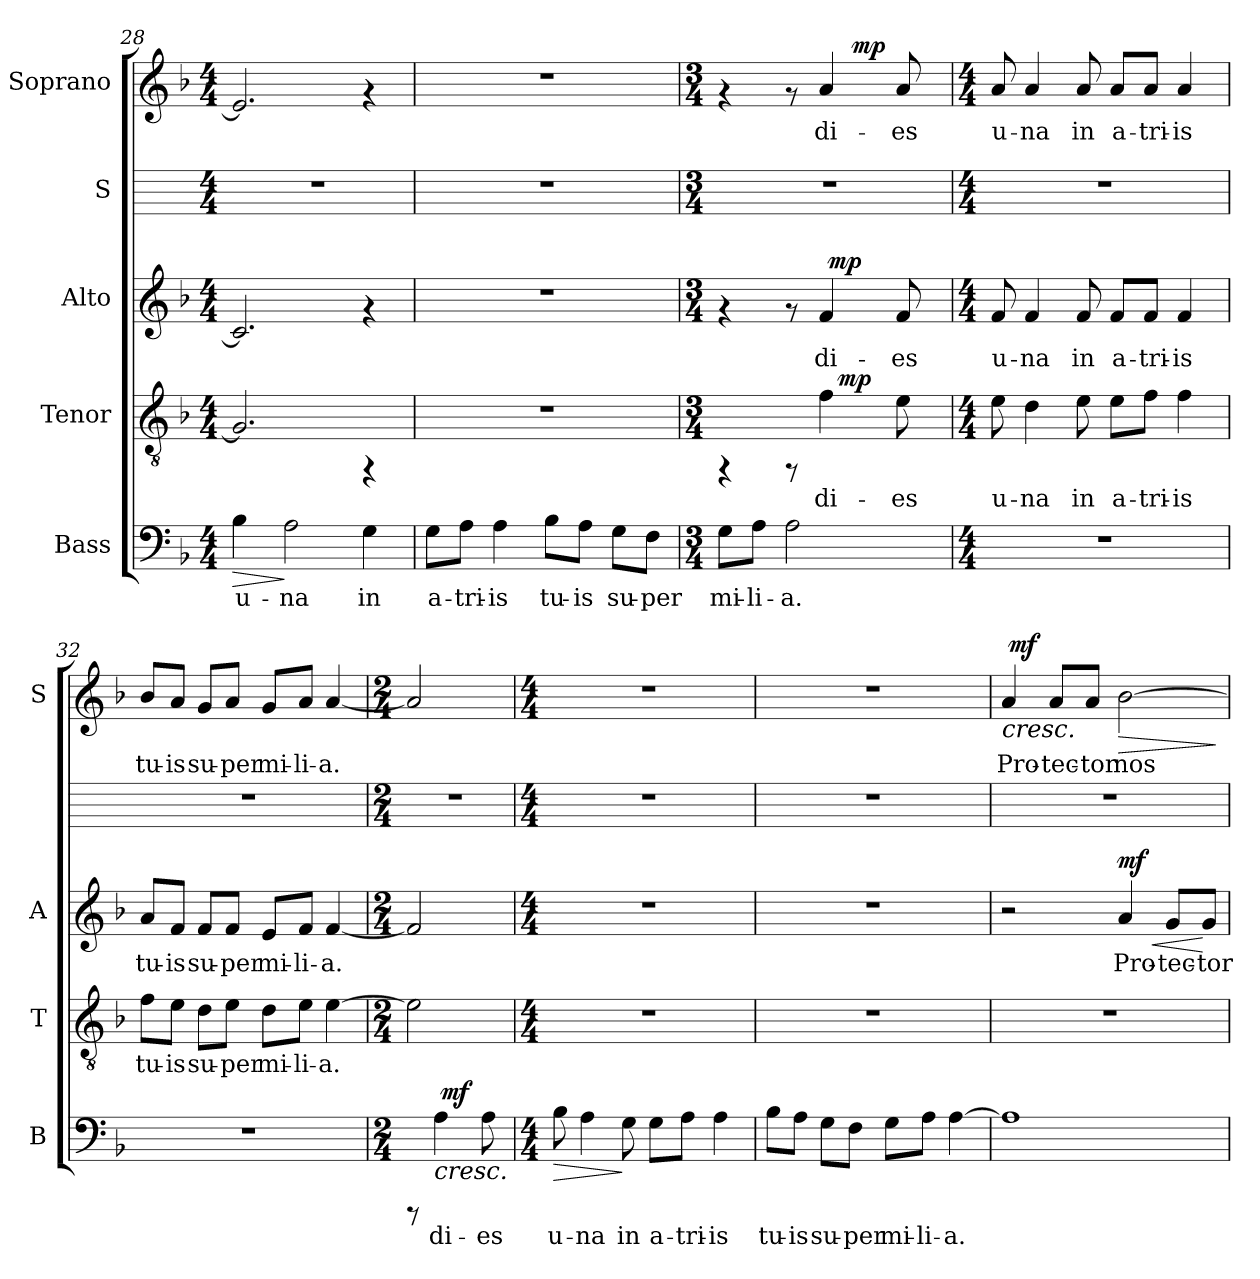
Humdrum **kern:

**kern	**text	**dynam	**kern	**text	**dynam	**kern	**text	**dynam	**kern	**kern	**text	**dynam
*part5	*part5	*part5	*part4	*part4	*part4	*part3	*part3	*part3	*part2	*part1	*part1	*part1
*staff5	*staff5	*staff5	*staff4	*staff4	*staff4	*staff3	*staff3	*staff3	*staff2	*staff1	*staff1	*staff1
*I"Bass	*	*	*I"Tenor	*	*	*I"Alto	*	*	*I"S	*I"Soprano	*	*
*I'B	*	*	*I'T	*	*	*I'A	*	*	*	*I'S	*	*
*clefF4	*	*	*clefGv2	*	*	*clefG2	*	*	*	*clefG2	*	*
*k[b-]	*	*	*k[b-]	*	*	*k[b-]	*	*	*k[]	*k[b-]	*	*
*F:	*	*	*F:	*	*	*F:	*	*	*C:	*F:	*	*
*M4/4	*	*	*M4/4	*	*	*M4/4	*	*	*M4/4	*M4/4	*	*
=28	=28	=28	=28	=28	=28	=28	=28	=28	=28	=28	=28	=28
!	!LO:LY:b	!LO:HP:b	!	!LO:LY:b:cj	!	!	!LO:LY:b:cj	!	!	!	!LO:LY:b:cj	!
4B-\	u-	>	2.G/]	.	.	2.c/]	.	.	1r	2.e/]	.	.
!	!LO:LY:b	!	!	!	!	!	!	!	!	!	!	!
2A\	-na	]	.	.	.	.	.	.	.	.	.	.
!	!LO:LY:b	!	!	!	!	!	!	!	!	!	!	!
4G\	in	.	4rFF	.	.	4rf	.	.	.	4rf	.	.
=29	=29	=29	=29	=29	=29	=29	=29	=29	=29	=29	=29	=29
!	!LO:LY:b	!	!	!	!	!	!	!	!	!	!	!
8G\L	a-	.	1r	.	.	1r	.	.	1r	1r	.	.
!	!LO:LY:b	!	!	!	!	!	!	!	!	!	!	!
8A\J	-tri-	.	.	.	.	.	.	.	.	.	.	.
!	!LO:LY:b	!	!	!	!	!	!	!	!	!	!	!
4A\	-is	.	.	.	.	.	.	.	.	.	.	.
!	!LO:LY:b	!	!	!	!	!	!	!	!	!	!	!
8B-\L	tu-	.	.	.	.	.	.	.	.	.	.	.
!	!LO:LY:b	!	!	!	!	!	!	!	!	!	!	!
8A\J	-is	.	.	.	.	.	.	.	.	.	.	.
!	!LO:LY:b	!	!	!	!	!	!	!	!	!	!	!
8G\L	su-	.	.	.	.	.	.	.	.	.	.	.
!	!LO:LY:b	!	!	!	!	!	!	!	!	!	!	!
8F\J	-per	.	.	.	.	.	.	.	.	.	.	.
!!LO:LB:g=z
=30	=30	=30	=30	=30	=30	=30	=30	=30	=30	=30	=30	=30
*M3/4	*	*	*M3/4	*	*	*M3/4	*	*	*M3/4	*M3/4	*	*
!	!LO:LY:b	!	!	!	!	!	!	!	!	!	!	!
*	*	*	*^	*	*	*^	*	*	*	*^	*	*
8G\L	mi-	.	4rFF	4ryy	.	.	4rf	4ryy	.	.	2.r	4rf	4..ryy	.	.
!	!LO:LY:b	!	!	!	!	!	!	!	!	!	!	!	!	!	!
8A\J	-li-	.	.	.	.	.	.	.	.	.	.	.	.	.	.
!	!LO:LY:b	!	!	!	!	!	!	!	!	!	!	!	!	!	!
2A\	-a.	.	8rFF	8ryy	.	.	8rf	8ryy	.	.	.	8rf	.	.	.
!	!	!	!	!	!LO:LY:b:cj	!	!	!	!LO:LY:b:cj	!	!	!	!	!LO:LY:b:cj	!
.	.	.	4f\	32ryy	di-	.	4f/	64ryy	di-	.	.	4a/	.	di-	.
!	!	!	!	!	!	!	!	!	!	!LO:DY:a	!	!	!	!	!
.	.	.	.	.	.	.	.	4ryy	.	mp	.	.	.	.	.
!	!	!	!	!	!	!LO:DY:a	!	!	!	!	!	!	!	!	!
.	.	.	.	4ryy	.	mp	.	.	.	.	.	.	.	.	.
!	!	!	!	!	!	!	!	!	!	!	!	!	!	!	!LO:DY:a
.	.	.	.	.	.	.	.	.	.	.	.	.	4ryy	.	mp
!	!	!	!	!	!LO:LY:b:cj	!	!	!	!LO:LY:b:cj	!	!	!	!	!LO:LY:b:cj	!
.	.	.	8e\	.	-es	.	8f/	.	-es	.	.	8a/	.	-es	.
.	.	.	.	.	.	.	.	16..ryy	.	.	.	.	.	.	.
.	.	.	.	16.ryy	.	.	.	.	.	.	.	.	.	.	.
.	.	.	.	.	.	.	.	.	.	.	.	.	16ryy	.	.
*	*	*	*v	*v	*	*	*	*	*	*	*	*v	*v	*	*
*	*	*	*	*	*	*v	*v	*	*	*	*	*	*
=31	=31	=31	=31	=31	=31	=31	=31	=31	=31	=31	=31	=31
*M4/4	*	*	*M4/4	*	*	*M4/4	*	*	*M4/4	*M4/4	*	*
*	*	*	*^	*	*	*^	*	*	*	*^	*	*
!	!	!	!	!	!LO:LY:b:cj	!	!	!	!LO:LY:b:cj	!	!	!	!	!LO:LY:b:cj	!
*	*	*	*v	*v	*	*	*	*	*	*	*	*v	*v	*	*
*	*	*	*	*	*	*v	*v	*	*	*	*	*	*
1r	.	.	8e\	u-	.	8f/	u-	.	1r	8a/	u-	.
!	!	!	!	!LO:LY:b:cj	!	!	!LO:LY:b:cj	!	!	!	!LO:LY:b:cj	!
.	.	.	4d\	-na	.	4f/	-na	.	.	4a/	-na	.
!	!	!	!	!LO:LY:b:cj	!	!	!LO:LY:b:cj	!	!	!	!LO:LY:b:cj	!
.	.	.	8e\	in	.	8f/	in	.	.	8a/	in	.
!	!	!	!	!LO:LY:b:cj	!	!	!LO:LY:b:cj	!	!	!	!LO:LY:b:cj	!
.	.	.	8e\L	a-	.	8f/L	a-	.	.	8a/L	a-	.
!	!	!	!	!LO:LY:b:cj	!	!	!LO:LY:b:cj	!	!	!	!LO:LY:b:cj	!
.	.	.	8f\J	-tri-	.	8f/J	-tri-	.	.	8a/J	-tri-	.
!	!	!	!	!LO:LY:b:cj	!	!	!LO:LY:b:cj	!	!	!	!LO:LY:b:cj	!
.	.	.	4f\	-is	.	4f/	-is	.	.	4a/	-is	.
=32	=32	=32	=32	=32	=32	=32	=32	=32	=32	=32	=32	=32
!	!	!	!	!LO:LY:b:cj	!	!	!LO:LY:b:cj	!	!	!	!LO:LY:b:cj	!
1r	.	.	8f\L	tu-	.	8a/L	tu-	.	1r	8b-/L	tu-	.
!	!	!	!	!LO:LY:b:cj	!	!	!LO:LY:b:cj	!	!	!	!LO:LY:b:cj	!
.	.	.	8e\J	-is	.	8f/J	-is	.	.	8a/J	-is	.
!	!	!	!	!LO:LY:b:cj	!	!	!LO:LY:b:cj	!	!	!	!LO:LY:b:cj	!
.	.	.	8d\L	su-	.	8f/L	su-	.	.	8g/L	su-	.
!	!	!	!	!LO:LY:b:cj	!	!	!LO:LY:b:cj	!	!	!	!LO:LY:b:cj	!
.	.	.	8e\J	-per	.	8f/J	-per	.	.	8a/J	-per	.
!	!	!	!	!LO:LY:b:cj	!	!	!LO:LY:b:cj	!	!	!	!LO:LY:b:cj	!
.	.	.	8d\L	mi-	.	8e/L	mi-	.	.	8g/L	mi-	.
!	!	!	!	!LO:LY:b:cj	!	!	!LO:LY:b:cj	!	!	!	!LO:LY:b:cj	!
.	.	.	8e\J	-li-	.	8f/J	-li-	.	.	8a/J	-li-	.
!	!	!	!	!LO:LY:b:cj	!	!	!LO:LY:b:cj	!	!	!	!LO:LY:b:cj	!
.	.	.	[>4e\	-a.	.	[<4f/	-a.	.	.	[<4a/	-a.	.
=33	=33	=33	=33	=33	=33	=33	=33	=33	=33	=33	=33	=33
*M2/4	*	*	*M2/4	*	*	*M2/4	*	*	*M2/4	*M2/4	*	*
!	!	!	!	!LO:LY:b:cj	!	!	!LO:LY:b:cj	!	!	!	!LO:LY:b:cj	!
*^	*	*	*	*	*	*	*	*	*	*	*	*
8rCCC	8ryy	.	.	2e\]	.	.	2f/]	.	.	2r	2a/]	.	.
!	!	!LO:LY:b	!LO:HP:b	!	!	!	!	!	!	!	!	!	!
4A\	64ryy	di-	<	.	.	.	.	.	.	.	.	.	.
!	!	!	!LO:DY:a	!	!	!	!	!	!	!	!	!	!
.	4ryy	.	mf	.	.	.	.	.	.	.	.	.	.
!	!	!LO:LY:b	!	!	!	!	!	!	!	!	!	!	!
8A\	.	-es	[	.	.	.	.	.	.	.	.	.	.
.	16..ryy	.	.	.	.	.	.	.	.	.	.	.	.
*v	*v	*	*	*	*	*	*	*	*	*	*	*	*
=34	=34	=34	=34	=34	=34	=34	=34	=34	=34	=34	=34	=34
*M4/4	*	*	*M4/4	*	*	*M4/4	*	*	*M4/4	*M4/4	*	*
*^	*	*	*	*	*	*	*	*	*	*	*	*
!	!	!LO:LY:b	!LO:HP:b	!	!	!	!	!	!	!	!	!	!
*v	*v	*	*	*	*	*	*	*	*	*	*	*	*
8B-\	u-	>	1r	.	.	1r	.	.	1r	1r	.	.
!	!LO:LY:b	!	!	!	!	!	!	!	!	!	!	!
4A\	-na	.	.	.	.	.	.	.	.	.	.	.
!	!LO:LY:b	!	!	!	!	!	!	!	!	!	!	!
8G\	in	]	.	.	.	.	.	.	.	.	.	.
!	!LO:LY:b	!	!	!	!	!	!	!	!	!	!	!
8G\L	a-	.	.	.	.	.	.	.	.	.	.	.
!	!LO:LY:b	!	!	!	!	!	!	!	!	!	!	!
8A\J	-tri-	.	.	.	.	.	.	.	.	.	.	.
!	!LO:LY:b	!	!	!	!	!	!	!	!	!	!	!
4A\	-is	.	.	.	.	.	.	.	.	.	.	.
!!LO:PB:g=z
=35	=35	=35	=35	=35	=35	=35	=35	=35	=35	=35	=35	=35
!	!LO:LY:b	!	!	!	!	!	!	!	!	!	!	!
8B-\L	tu-	.	1r	.	.	1r	.	.	1r	1r	.	.
!	!LO:LY:b	!	!	!	!	!	!	!	!	!	!	!
8A\J	-is	.	.	.	.	.	.	.	.	.	.	.
!	!LO:LY:b	!	!	!	!	!	!	!	!	!	!	!
8G\L	su-	.	.	.	.	.	.	.	.	.	.	.
!	!LO:LY:b	!	!	!	!	!	!	!	!	!	!	!
8F\J	-per	.	.	.	.	.	.	.	.	.	.	.
!	!LO:LY:b	!	!	!	!	!	!	!	!	!	!	!
8G\L	mi-	.	.	.	.	.	.	.	.	.	.	.
!	!LO:LY:b	!	!	!	!	!	!	!	!	!	!	!
8A\J	-li-	.	.	.	.	.	.	.	.	.	.	.
!	!LO:LY:b	!	!	!	!	!	!	!	!	!	!	!
[>4A\	-a.	.	.	.	.	.	.	.	.	.	.	.
=36	=36	=36	=36	=36	=36	=36	=36	=36	=36	=36	=36	=36
!	!LO:LY:b	!	!	!	!	!	!	!	!	!	!LO:LY:b:cj	!LO:HP:b
*	*	*	*	*	*	*	*	*	*	*^	*	*
1A]	.	.	1r	.	.	2r	.	.	1r	4a/	64ryy	Pro-	<
!	!	!	!	!	!	!	!	!	!	!	!	!	!LO:DY:a
.	.	.	.	.	.	.	.	.	.	.	2ryy	.	mf
!	!	!	!	!	!	!	!	!	!	!	!	!LO:LY:b:cj	!
.	.	.	.	.	.	.	.	.	.	8a/L	.	-tec-	.
!	!	!	!	!	!	!	!	!	!	!	!	!LO:LY:b:cj	!
.	.	.	.	.	.	.	.	.	.	8a/J	.	-tor	[
!	!	!	!	!	!	!	!LO:LY:b:cj	!LO:HP:b	!	!	!	!LO:LY:b:cj	!LO:HP:b
!	!	!	!	!	!	!	!	!LO:DY:n=1:a	!	!	!	!	!
.	.	.	.	.	.	4a/	Pro-	< mf	.	[>2b-\	.	nos-	>
.	.	.	.	.	.	.	.	.	.	.	4ryy	.	.
!	!	!	!	!	!	!	!LO:LY:b:cj	!	!	!	!	!	!
.	.	.	.	.	.	8g/L	-tec-	.	.	.	.	.	.
.	.	.	.	.	.	.	.	.	.	.	8...ryy	.	.
!	!	!	!	!	!	!	!LO:LY:b:cj	!	!	!	!	!	!
.	.	.	.	.	.	8g/J	-tor	[	.	.	.	.	.
.	.	.	.	.	.	.	.	.	.	.	.	.	]
*	*	*	*	*	*	*	*	*	*	*v	*v	*	*
=	=	=	=	=	=	=	=	=	=	=	=	=
*-	*-	*-	*-	*-	*-	*-	*-	*-	*-	*-	*-	*-
